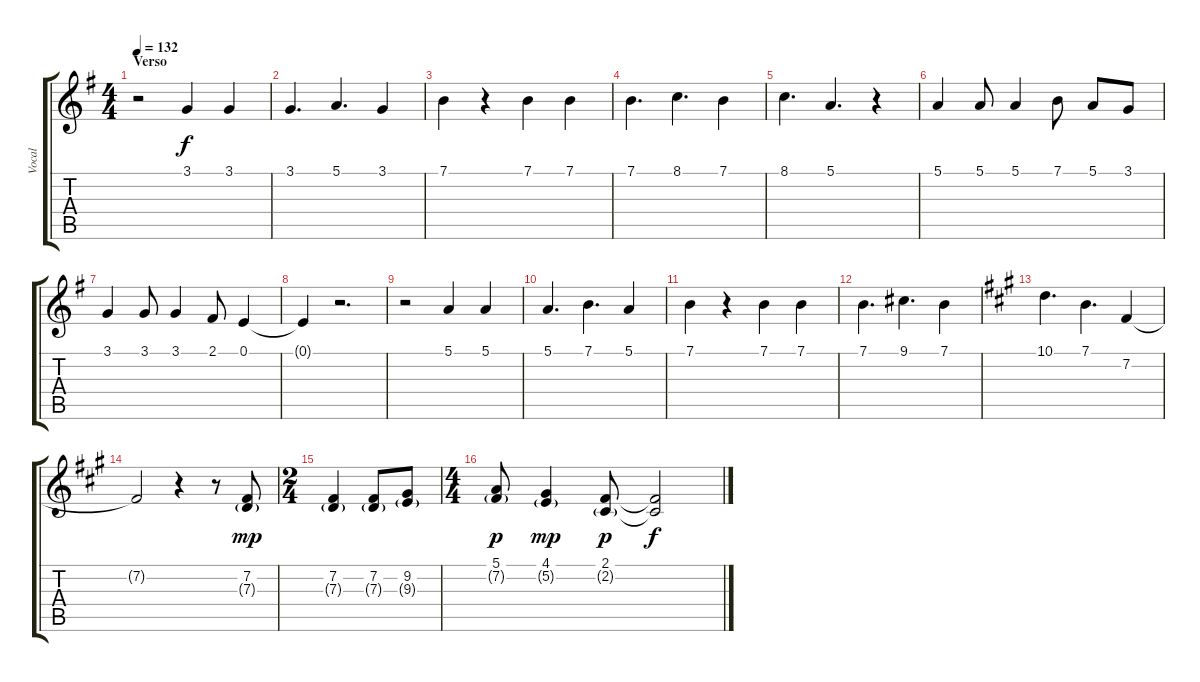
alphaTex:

\track ("Vocal" "Vocal") {instrument piccolo}
\staff {score tabs}
\tuning (E4 B3 G3 D3 A2 E2) {hide}
\ts (4 4)
\section ("" "Verso")
\tempo 132
\clef g2
\ks eminor
r.2{dy f} 3.1.4 3.1.4 |
3.1.4{d} 5.1.4{d} 3.1.4 |
7.1.4 r.4 7.1.4 7.1.4 |
7.1.4{d} 8.1.4{d} 7.1.4 |
8.1.4{d} 5.1.4{d} r.4 |
5.1.4 5.1.8 5.1.4 7.1.8 5.1.8 3.1.8 |
3.1.4 3.1.8 3.1.4 2.1.8 0.1.4 |
0.1{t}.4 r.2{d} |
r.2 5.1.4 5.1.4 |
5.1.4{d} 7.1.4{d} 5.1.4 |
7.1.4 r.4 7.1.4 7.1.4 |
7.1.4{d} 9.1.4{d} 7.1.4 |
\ks f#minor
10.1.4{d} 7.1.4{d} 7.2.4 |
7.2{t}.2 r.4 r.8 (7.2 7.3{g}).8{dy mp} |
\ts (2 4)
(7.2 7.3{g}).4 (7.2 7.3{g}).8 (9.2 9.3{g}).8 |
\ts (4 4)
(5.1 7.2{g}).8{dy p} (4.1 5.2{g}).4{dy mp} (2.1 2.2{g}).8{dy p} (2.1{t} 2.2{t}).2{dy f}
